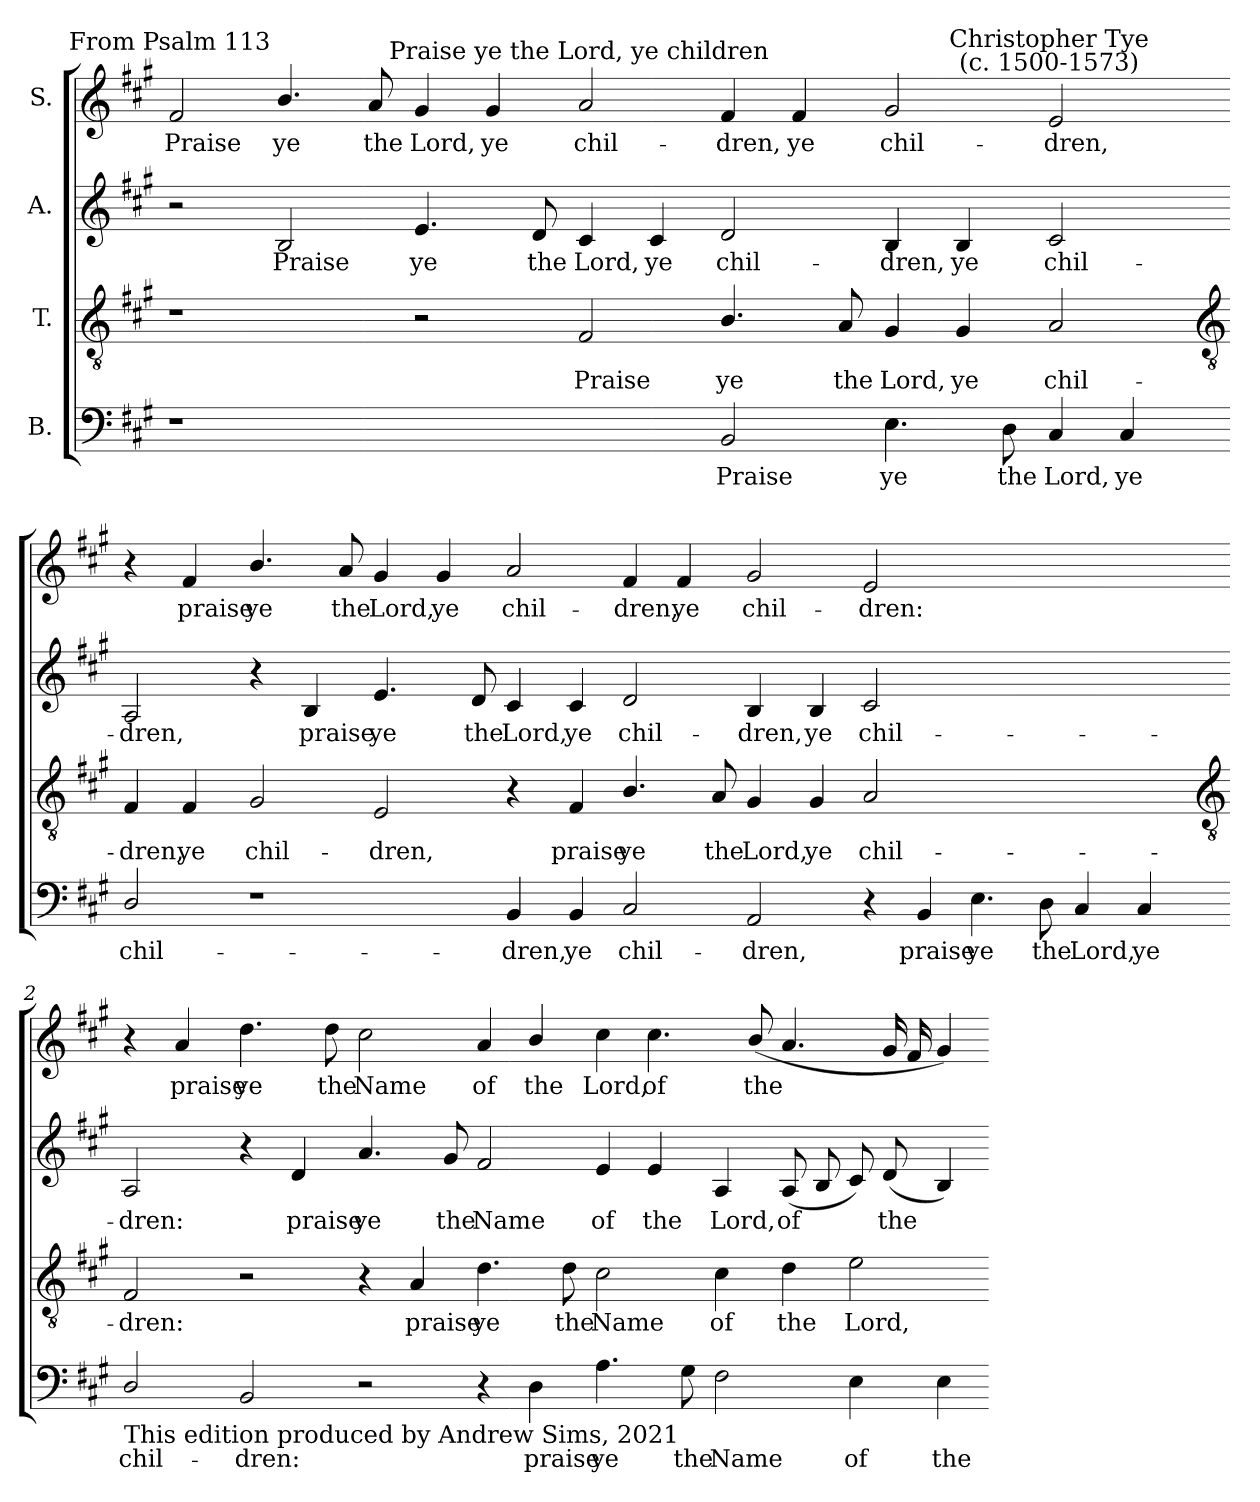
**kern	**text	**kern	**text	**kern	**text	**kern	**text
*part4	*part4	*part3	*part3	*part2	*part2	*part1	*part1
*staff4	*staff4	*staff3	*staff3	*staff2	*staff2	*staff1	*staff1
*I"B.	*	*I"T.	*	*I"A.	*	*I"S.	*
*clefF4	*	*clefGv2	*	*clefG2	*	*clefG2	*
*k[f#c#g#]	*	*k[f#c#g#]	*	*k[f#c#g#]	*	*k[f#c#g#]	*
*A:	*	*A:	*	*A:	*	*A:	*
=	=	=	=	=	=	=	=
!	!	!	!	!	!	!LO:TX:a:cj:t=From Psalm 113	!
!	!	!	!	!	!	!	!LO:LY:b
1r	.	1r	.	2r	.	2f#	Praise
!	!	!	!	!	!LO:LY:b	!	!LO:LY:b
.	.	.	.	2B	Praise	4.b/	ye
!	!	!	!	!	!	!	!LO:LY:b
.	.	.	.	.	.	8a/	the
!	!	!	!	!	!LO:LY:b	!	!LO:LY:b
1ryy	.	2r	.	4.e	ye	4g#/	Lord,
!	!	!	!	!	!	!	!LO:LY:b
.	.	.	.	.	.	4g#/	ye
!	!	!	!	!	!LO:LY:b	!	!
.	.	.	.	8d	the	.	.
!	!	!	!	!	!	!LO:TX:a:cj:t=Praise ye the Lord, ye children	!
!	!	!	!LO:LY:b	!	!LO:LY:b	!	!LO:LY:b
.	.	2F#	Praise	4c#	Lord,	2a/	chil-
!	!	!	!	!	!LO:LY:b	!	!
.	.	.	.	4c#	ye	.	.
!	!LO:LY:b	!	!LO:LY:b	!	!LO:LY:b	!	!LO:LY:b
2BB	Praise	4.B/	ye	2d	chil-	4f#/	-dren,
!	!	!	!	!	!	!	!LO:LY:b
.	.	.	.	.	.	4f#/	ye
!	!	!	!LO:LY:b	!	!	!	!
.	.	8A/	the	.	.	.	.
!	!LO:LY:b	!	!LO:LY:b	!	!LO:LY:b	!	!LO:LY:b
4.E	ye	4G#/	Lord,	4B	-dren,	2g#/	chil-
!	!	!	!LO:LY:b	!	!LO:LY:b	!	!
.	.	4G#/	ye	4B	ye	.	.
!	!LO:LY:b	!	!	!	!	!	!
8D	the	.	.	.	.	.	.
!	!	!	!	!	!	!LO:TX:a:cj:t=Christopher Tye\n(c. 1500-1573)	!
!	!LO:LY:b	!	!LO:LY:b	!	!LO:LY:b	!	!LO:LY:b
4C#	Lord,	2A/	chil-	2c#	chil-	2e/	-dren,
!	!LO:LY:b	!	!	!	!	!	!
4C#	ye	.	.	.	.	.	.
!!LO:LB:g=z
=1-	=1-	=1-	=1-	=1-	=1-	=1-	=1-
*	*	*clefGv2	*	*	*	*	*
!	!LO:LY:b	!	!LO:LY:b	!	!LO:LY:b	!	!
2D/	chil-	4F#/	-dren,	2A	-dren,	4r	.
!	!	!	!LO:LY:b	!	!	!	!LO:LY:b
.	.	4F#/	ye	.	.	4f#/	praise
!	!	!	!LO:LY:b	!	!	!	!LO:LY:b
1r	.	2G#/	chil-	4r	.	4.b/	ye
!	!	!	!	!	!LO:LY:b	!	!
.	.	.	.	4B	praise	.	.
!	!	!	!	!	!	!	!LO:LY:b
.	.	.	.	.	.	8a	the
!	!	!	!LO:LY:b	!	!LO:LY:b	!	!LO:LY:b
.	.	2E/	-dren,	4.e	ye	4g#	Lord,
!	!	!	!	!	!	!	!LO:LY:b
.	.	.	.	.	.	4g#	ye
!	!	!	!	!	!LO:LY:b	!	!
.	.	.	.	8d	the	.	.
!	!LO:LY:b	!	!	!	!LO:LY:b	!	!LO:LY:b
4BB	-dren,	4r	.	4c#	Lord,	2a	chil-
!	!LO:LY:b	!	!LO:LY:b	!	!LO:LY:b	!	!
4BB	ye	4F#/	praise	4c#	ye	.	.
!	!LO:LY:b	!	!LO:LY:b	!	!LO:LY:b	!	!LO:LY:b
2C#	chil-	4.B/	ye	2d	chil-	4f#	-dren,
!	!	!	!	!	!	!	!LO:LY:b
.	.	.	.	.	.	4f#	ye
!	!	!	!LO:LY:b	!	!	!	!
.	.	8A/	the	.	.	.	.
!	!LO:LY:b	!	!LO:LY:b	!	!LO:LY:b	!	!LO:LY:b
2AA	-dren,	4G#	Lord,	4B	-dren,	2g#	chil-
!	!	!	!LO:LY:b	!	!LO:LY:b	!	!
.	.	4G#	ye	4B	ye	.	.
!	!	!	!LO:LY:b	!	!LO:LY:b	!	!LO:LY:b
4r	.	2A	chil-	2c#	chil-	2e	-dren:
!	!LO:LY:b	!	!	!	!	!	!
4BB	praise	.	.	.	.	.	.
!	!LO:LY:b	!	!	!	!	!	!
4.E	ye	1ryy	.	1ryy	.	1ryy	.
!	!LO:LY:b	!	!	!	!	!	!
8D	the	.	.	.	.	.	.
!	!LO:LY:b	!	!	!	!	!	!
4C#	Lord,	.	.	.	.	.	.
!	!LO:LY:b	!	!	!	!	!	!
4C#	ye	.	.	.	.	.	.
!!LO:LB:g=z
=2-	=2-	=2-	=2-	=2-	=2-	=2-	=2-
*	*	*clefGv2	*	*	*	*	*
!LO:TX:b:t=This edition produced by Andrew Sims, 2021	!	!	!	!	!	!	!
!	!LO:LY:b	!	!LO:LY:b	!	!LO:LY:b	!	!
2D/	chil-	2F#	-dren:	2A	-dren:	4r	.
!	!	!	!	!	!	!	!LO:LY:b
.	.	.	.	.	.	4a	praise
!	!LO:LY:b	!	!	!	!	!	!LO:LY:b
2BB	-dren:	2r	.	4r	.	4.dd	ye
!	!	!	!	!	!LO:LY:b	!	!
.	.	.	.	4d	praise	.	.
!	!	!	!	!	!	!	!LO:LY:b
.	.	.	.	.	.	8dd	the
!	!	!	!	!	!LO:LY:b	!	!LO:LY:b
2r	.	4r	.	4.a	ye	2cc#	Name
!	!	!	!LO:LY:b	!	!	!	!
.	.	4A	praise	.	.	.	.
!	!	!	!	!	!LO:LY:b	!	!
.	.	.	.	8g#	the	.	.
!	!	!	!LO:LY:b	!	!LO:LY:b	!	!LO:LY:b
4r	.	4.d	ye	2f#	Name	4a	of
!	!LO:LY:b	!	!	!	!	!	!LO:LY:b
4D	praise	.	.	.	.	4b/	the
!	!	!	!LO:LY:b	!	!	!	!
.	.	8d	the	.	.	.	.
!	!LO:LY:b	!	!LO:LY:b	!	!LO:LY:b	!	!LO:LY:b
4.A	ye	2c#	Name	4e	of	4cc#	Lord,
!	!	!	!	!	!LO:LY:b	!	!LO:LY:b
.	.	.	.	4e	the	4.cc#	of
!	!LO:LY:b	!	!	!	!	!	!
8G#	the	.	.	.	.	.	.
!	!LO:LY:b	!	!LO:LY:b	!	!LO:LY:b	!	!
2F#	Name	4c#	of	4A	Lord,	.	.
!	!	!	!	!	!	!	!LO:LY:b
.	.	.	.	.	.	(<8b/	the
!	!	!	!LO:LY:b	!	!LO:LY:b	!	!
.	.	4d	the	(<8A	of	4.a	.
.	.	.	.	8B	.	.	.
!	!LO:LY:b	!	!LO:LY:b	!	!	!	!
4E	of	2e	Lord,	8c#)	.	.	.
!	!	!	!	!	!LO:LY:b	!	!
.	.	.	.	(<8d	the	16g#	.
.	.	.	.	.	.	16f#	.
!	!LO:LY:b	!	!	!	!	!	!
4E	the	.	.	4B)	.	4g#)	.
=-	=-	=-	=-	=-	=-	=-	=-
*-	*-	*-	*-	*-	*-	*-	*-
